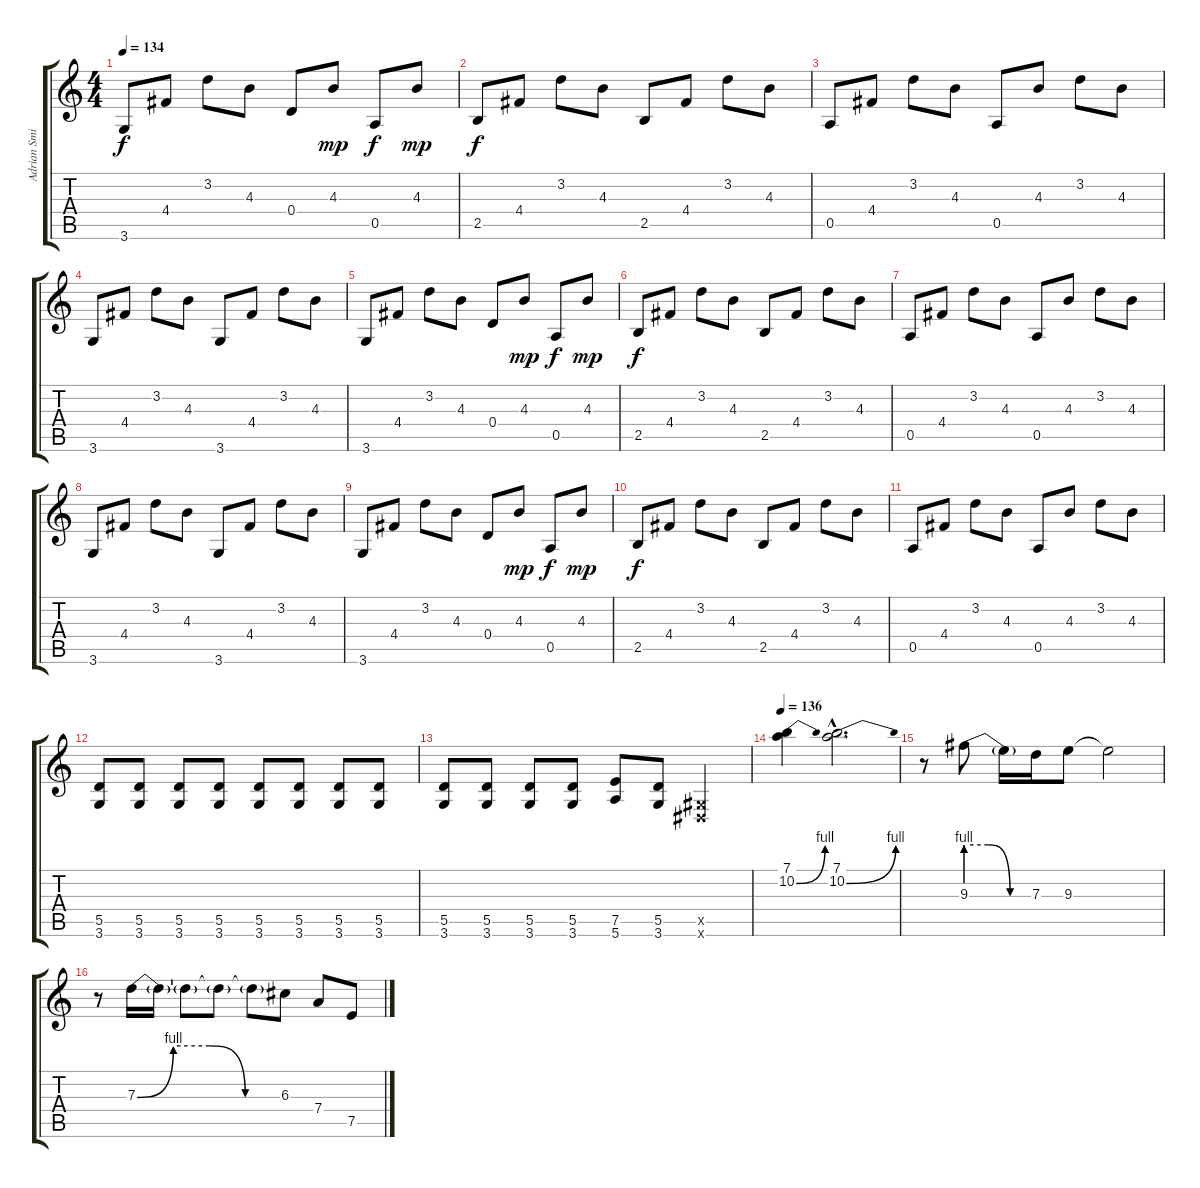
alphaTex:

\track ("Adrian Smith" "Adrian Smi") {instrument distortionguitar}
\staff {score tabs}
\tuning (E4 B3 G3 D3 A2 E2) {hide}
\ts (4 4)
\tempo 134
\clef g2
\ks c
3.6.8{dy f} 4.4.8 3.2.8 4.3.8 0.4.8 4.3.8{dy mp} 0.5.8{dy f} 4.3.8{dy mp} |
2.5.8{dy f} 4.4.8 3.2.8 4.3.8 2.5.8 4.4.8 3.2.8 4.3.8 |
0.5.8 4.4.8 3.2.8 4.3.8 0.5.8 4.3.8 3.2.8 4.3.8 |
3.6.8 4.4.8 3.2.8 4.3.8 3.6.8 4.4.8 3.2.8 4.3.8 |
3.6.8 4.4.8 3.2.8 4.3.8 0.4.8 4.3.8{dy mp} 0.5.8{dy f} 4.3.8{dy mp} |
2.5.8{dy f} 4.4.8 3.2.8 4.3.8 2.5.8 4.4.8 3.2.8 4.3.8 |
0.5.8 4.4.8 3.2.8 4.3.8 0.5.8 4.3.8 3.2.8 4.3.8 |
3.6.8 4.4.8 3.2.8 4.3.8 3.6.8 4.4.8 3.2.8 4.3.8 |
3.6.8 4.4.8 3.2.8 4.3.8 0.4.8 4.3.8{dy mp} 0.5.8{dy f} 4.3.8{dy mp} |
2.5.8{dy f} 4.4.8 3.2.8 4.3.8 2.5.8 4.4.8 3.2.8 4.3.8 |
0.5.8 4.4.8 3.2.8 4.3.8 0.5.8 4.3.8 3.2.8 4.3.8 |
(5.5 3.6).8{instrument distortionguitar} (5.5 3.6).8 (5.5 3.6).8 (5.5 3.6).8 (5.5 3.6).8 (5.5 3.6).8 (5.5 3.6).8 (5.5 3.6).8 |
(5.5 3.6).8 (5.5 3.6).8 (5.5 3.6).8 (5.5 3.6).8 (7.5 5.6).8 (5.5 3.6).8 (-1.5{x} -1.6{x}).4 |
\tempo 136
(7.1 10.2{be (bend 0 0 60 4)}).4{volume 16} (7.1{hac} 10.2{be (bend 0 0 60 4) hac}).2{d} |
r.8 9.3{be (custom 0 4 20 4 40 0 60 0)}.8 9.3{t}.16 7.3.16 9.3.8 9.3{t}.2 |
r.8 7.3{be (custom 0 0 15 4 30 4 45 0 60 0)}.16 7.3{t}.16 7.3{t}.8 7.3{t}.8 7.3{t}.8 6.3.8 7.4.8 7.5.8
